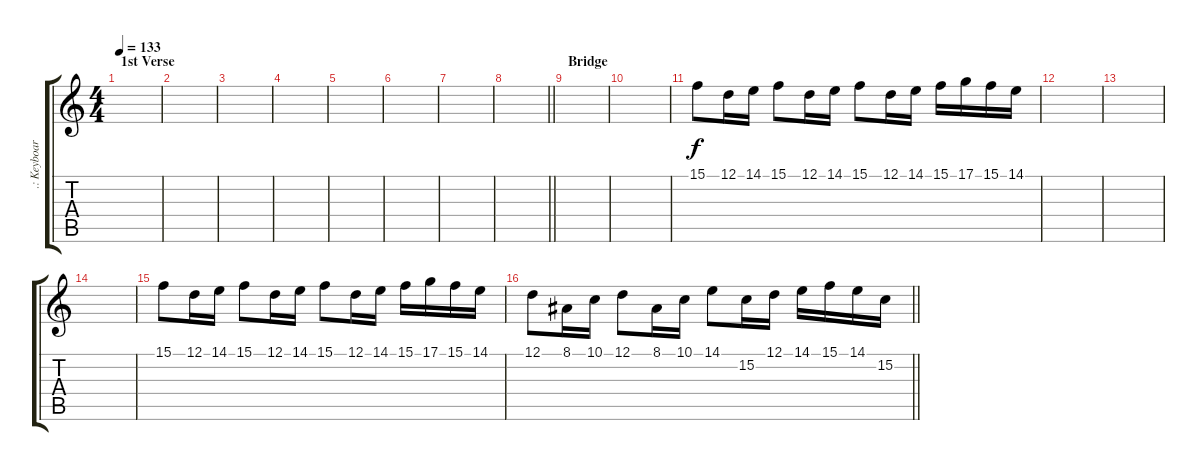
\track (".: Keyboard - Melodies :." ".: Keyboar") {instrument stringensemble1}
\staff {score tabs}
\tuning (D4 A3 F3 C3 G2 D2) {hide}
\ts (4 4)
\section ("" "1st Verse")
\tempo 133
\clef g2
\ks c
|
|
|
|
|
|
|
\barLineRight lightlight
|
\section ("" "Bridge")
|
|
15.1.8{volume 10 balance 12 instrument stringensemble1} 12.1.16 14.1.16 15.1.8 12.1.16 14.1.16 15.1.8 12.1.16 14.1.16 15.1.16 17.1.16 15.1.16 14.1.16 |
|
|
|
15.1.8{balance 4} 12.1.16 14.1.16 15.1.8 12.1.16 14.1.16 15.1.8 12.1.16 14.1.16 15.1.16 17.1.16 15.1.16 14.1.16 |
\barLineRight lightlight
12.1.8{balance 5} 8.1.16 10.1.16 12.1.8 8.1.16 10.1.16 14.1.8 15.2.16 12.1.16 14.1.16 15.1.16 14.1.16 15.2.16
